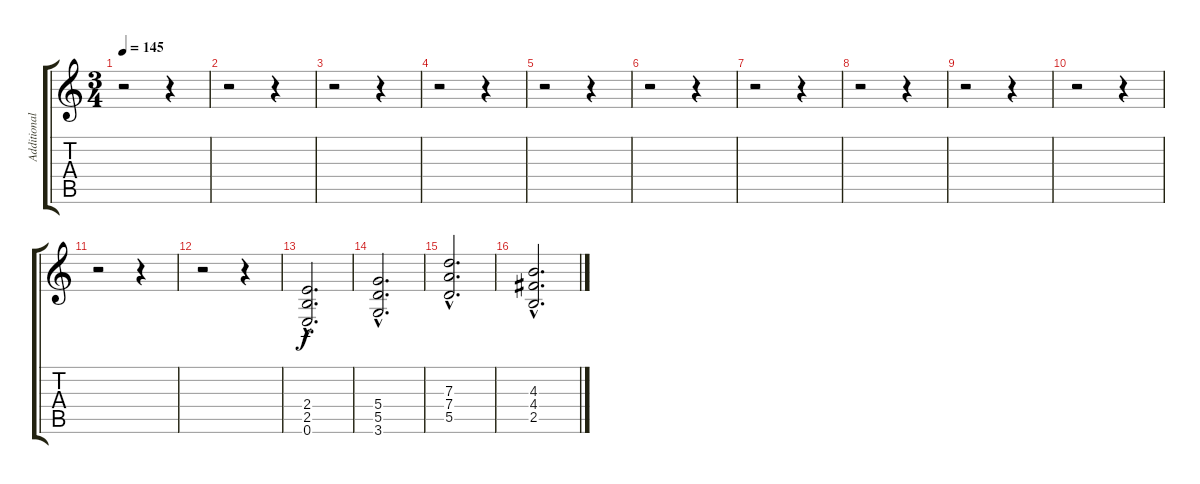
\track ("Additional Guitar" "Additional") {instrument distortionguitar}
\staff {score tabs}
\tuning (E4 B3 G3 D3 A2 E2) {hide}
\ts (3 4)
\tempo 145
\clef g2
\ks c
r.2{dy f} r.4 |
r.2 r.4 |
r.2 r.4 |
r.2 r.4 |
r.2 r.4 |
r.2 r.4 |
r.2 r.4 |
r.2 r.4 |
r.2 r.4 |
r.2 r.4 |
r.2 r.4 |
r.2 r.4 |
(2.4{hac} 2.5{hac} 0.6{hac}).2{d volume 13} |
(5.4{hac} 5.5{hac} 3.6{hac}).2{d} |
(7.3{hac} 7.4{hac} 5.5{hac}).2{d} |
(4.3{hac} 4.4{hac} 2.5{hac}).2{d}
